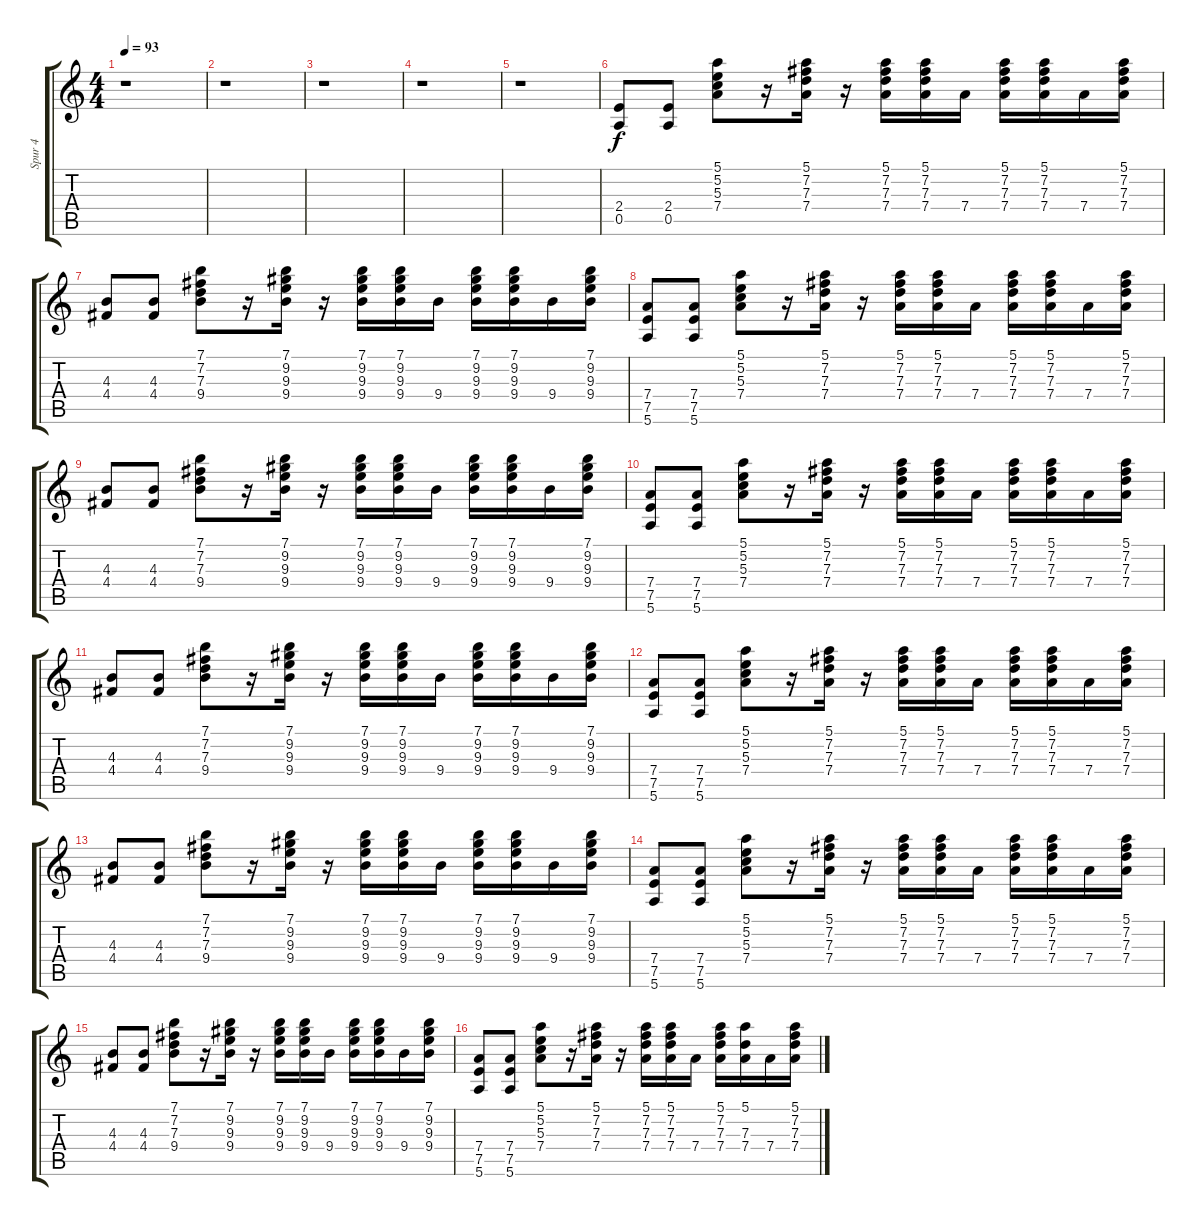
\track ("Spur 4" "Spur 4") {instrument electricguitarjazz}
\staff {score tabs}
\tuning (E4 B3 G3 D3 A2 E2) {hide}
\ts (4 4)
\tempo 93
\clef g2
\ks c
r.1{dy f instrument electricguitarjazz} |
r.1 |
r.1 |
r.1 |
r.1 |
(2.4 0.5).8{volume 8 balance 10 instrument acousticguitarsteel} (2.4 0.5).8 (5.1 5.2 5.3 7.4).8{volume 9} r.16 (5.1 7.2 7.3 7.4).16{volume 8} r.16 (5.1 7.2 7.3 7.4).16 (5.1 7.2 7.3 7.4).16 7.4.16 (5.1 7.2 7.3 7.4).16 (5.1 7.2 7.3 7.4).16 7.4.16 (5.1 7.2 7.3 7.4).16 |
(4.3 4.4).8 (4.3 4.4).8 (7.1 7.2 7.3 9.4).8{volume 8} r.16 (7.1 9.2 9.3 9.4).16{volume 7} r.16 (7.1 9.2 9.3 9.4).16 (7.1 9.2 9.3 9.4).16 9.4.16 (7.1 9.2 9.3 9.4).16 (7.1 9.2 9.3 9.4).16 9.4.16 (7.1 9.2 9.3 9.4).16 |
(7.4 7.5 5.6).8 (7.4 7.5 5.6).8 (5.1 5.2 5.3 7.4).8 r.16 (5.1 7.2 7.3 7.4).16 r.16 (5.1 7.2 7.3 7.4).16{volume 7} (5.1 7.2 7.3 7.4).16 7.4.16{volume 7 balance 9} (5.1 7.2 7.3 7.4).16 (5.1 7.2 7.3 7.4).16{volume 7} 7.4.16 (5.1 7.2 7.3 7.4).16 |
(4.3 4.4).8 (4.3 4.4).8 (7.1 7.2 7.3 9.4).8 r.16 (7.1 9.2 9.3 9.4).16 r.16 (7.1 9.2 9.3 9.4).16 (7.1 9.2 9.3 9.4).16 9.4.16 (7.1 9.2 9.3 9.4).16 (7.1 9.2 9.3 9.4).16 9.4.16 (7.1 9.2 9.3 9.4).16 |
(7.4 7.5 5.6).8 (7.4 7.5 5.6).8 (5.1 5.2 5.3 7.4).8 r.16 (5.1 7.2 7.3 7.4).16 r.16 (5.1 7.2 7.3 7.4).16 (5.1 7.2 7.3 7.4).16 7.4.16 (5.1 7.2 7.3 7.4).16 (5.1 7.2 7.3 7.4).16 7.4.16 (5.1 7.2 7.3 7.4).16 |
(4.3 4.4).8 (4.3 4.4).8 (7.1 7.2 7.3 9.4).8 r.16 (7.1 9.2 9.3 9.4).16 r.16 (7.1 9.2 9.3 9.4).16 (7.1 9.2 9.3 9.4).16 9.4.16 (7.1 9.2 9.3 9.4).16 (7.1 9.2 9.3 9.4).16 9.4.16 (7.1 9.2 9.3 9.4).16 |
(7.4 7.5 5.6).8 (7.4 7.5 5.6).8 (5.1 5.2 5.3 7.4).8 r.16 (5.1 7.2 7.3 7.4).16 r.16 (5.1 7.2 7.3 7.4).16 (5.1 7.2 7.3 7.4).16 7.4.16 (5.1 7.2 7.3 7.4).16 (5.1 7.2 7.3 7.4).16 7.4.16 (5.1 7.2 7.3 7.4).16 |
(4.3 4.4).8 (4.3 4.4).8 (7.1 7.2 7.3 9.4).8 r.16 (7.1 9.2 9.3 9.4).16 r.16 (7.1 9.2 9.3 9.4).16 (7.1 9.2 9.3 9.4).16 9.4.16 (7.1 9.2 9.3 9.4).16 (7.1 9.2 9.3 9.4).16 9.4.16 (7.1 9.2 9.3 9.4).16 |
(7.4 7.5 5.6).8 (7.4 7.5 5.6).8 (5.1 5.2 5.3 7.4).8 r.16 (5.1 7.2 7.3 7.4).16 r.16 (5.1 7.2 7.3 7.4).16 (5.1 7.2 7.3 7.4).16 7.4.16 (5.1 7.2 7.3 7.4).16 (5.1 7.2 7.3 7.4).16 7.4.16 (5.1 7.2 7.3 7.4).16 |
(4.3 4.4).8 (4.3 4.4).8 (7.1 7.2 7.3 9.4).8 r.16 (7.1 9.2 9.3 9.4).16 r.16 (7.1 9.2 9.3 9.4).16 (7.1 9.2 9.3 9.4).16 9.4.16 (7.1 9.2 9.3 9.4).16 (7.1 9.2 9.3 9.4).16 9.4.16 (7.1 9.2 9.3 9.4).16 |
(7.4 7.5 5.6).8 (7.4 7.5 5.6).8 (5.1 5.2 5.3 7.4).8 r.16 (5.1 7.2 7.3 7.4).16 r.16 (5.1 7.2 7.3 7.4).16 (5.1 7.2 7.3 7.4).16 7.4.16 (5.1 7.2 7.3 7.4).16 (5.1 7.3 7.4).16 7.4.16 (5.1 7.2 7.3 7.4).16
